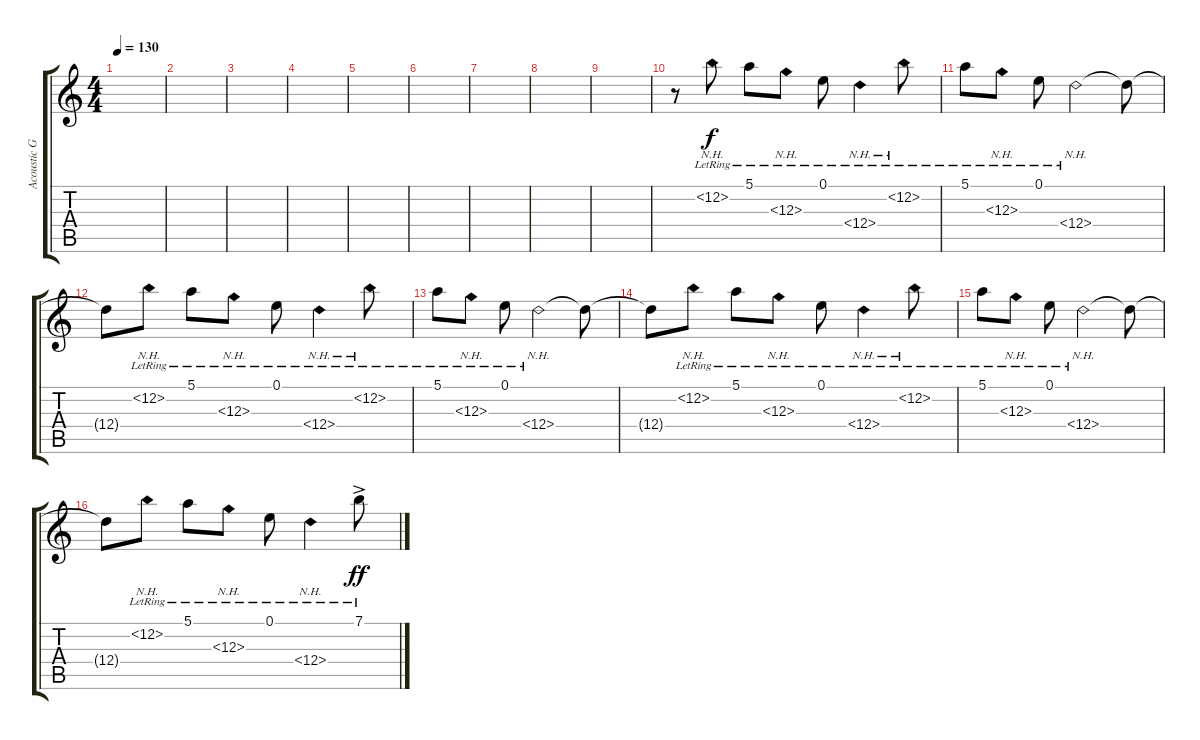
\track ("Acoustic Guitar 3" "Acoustic G") {instrument acousticguitarnylon}
\staff {score tabs}
\tuning (E4 B3 G3 D3 A2 E2) {hide}
\ts (4 4)
\tempo 130
\clef g2
\ks c
|
|
|
|
|
|
|
|
|
r.8 12.2{nh lr}.8 5.1{lr}.8 12.3{nh lr}.8 0.1{lr}.8 12.4{nh lr}.4 12.2{nh lr}.8 |
5.1{lr}.8 12.3{nh lr}.8 0.1{lr}.8 12.4{nh lr}.2 12.4{t}.8 |
12.4{t}.8 12.2{nh lr}.8 5.1{lr}.8 12.3{nh lr}.8 0.1{lr}.8 12.4{nh lr}.4 12.2{nh lr}.8 |
5.1{lr}.8 12.3{nh lr}.8 0.1{lr}.8 12.4{nh lr}.2 12.4{t}.8 |
12.4{t}.8 12.2{nh lr}.8 5.1{lr}.8 12.3{nh lr}.8 0.1{lr}.8 12.4{nh lr}.4 12.2{nh lr}.8 |
5.1{lr}.8 12.3{nh lr}.8 0.1{lr}.8 12.4{nh lr}.2 12.4{t}.8 |
12.4{t}.8 12.2{nh lr}.8 5.1{lr}.8 12.3{nh lr}.8 0.1{lr}.8 12.4{nh lr}.4 7.1{ac lr}.8{dy ff}
